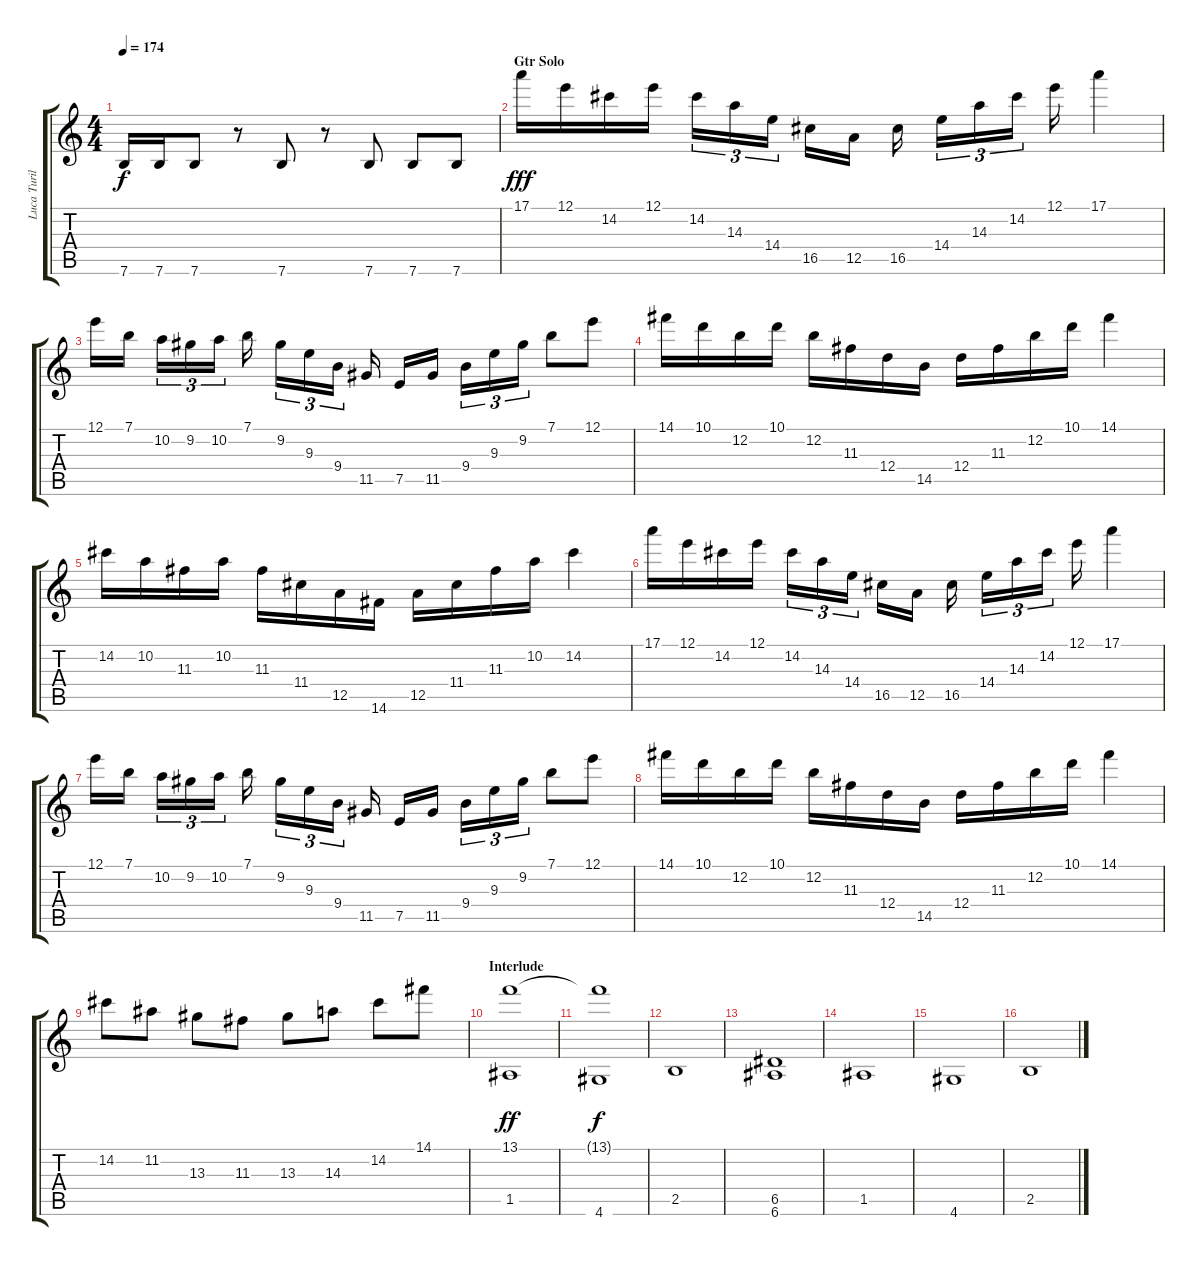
\track ("Luca Turilli (Gtr 1)" "Luca Turil") {instrument distortionguitar}
\staff {score tabs}
\tuning (E4 B3 G3 D3 A2 E2) {hide}
\ts (4 4)
\tempo 174
\clef g2
\ks c
7.6.16{dy f} 7.6.16 7.6.8 r.8 7.6.8 r.8 7.6.8 7.6.8 7.6.8 |
\section ("" "Gtr Solo")
17.1.16{dy fff} 12.1.16 14.2.16 12.1.16 14.2.16{tu (3 2)} 14.3.16{tu (3 2)} 14.4.16{tu (3 2)} 16.5.16 12.5.16 16.5.16 14.4.16{tu (3 2)} 14.3.16{tu (3 2)} 14.2.16{tu (3 2)} 12.1.16 17.1.4 |
12.1.16 7.1.16 10.2.16{tu (3 2)} 9.2.16{tu (3 2)} 10.2.16{tu (3 2)} 7.1.16 9.2.16{tu (3 2)} 9.3.16{tu (3 2)} 9.4.16{tu (3 2)} 11.5.16 7.5.16 11.5.16 9.4.16{tu (3 2)} 9.3.16{tu (3 2)} 9.2.16{tu (3 2)} 7.1.8 12.1.8 |
14.1.16 10.1.16 12.2.16 10.1.16 12.2.16 11.3.16 12.4.16 14.5.16 12.4.16 11.3.16 12.2.16 10.1.16 14.1.4 |
14.2.16 10.2.16 11.3.16 10.2.16 11.3.16 11.4.16 12.5.16 14.6.16 12.5.16 11.4.16 11.3.16 10.2.16 14.2.4 |
17.1.16 12.1.16 14.2.16 12.1.16 14.2.16{tu (3 2)} 14.3.16{tu (3 2)} 14.4.16{tu (3 2)} 16.5.16 12.5.16 16.5.16 14.4.16{tu (3 2)} 14.3.16{tu (3 2)} 14.2.16{tu (3 2)} 12.1.16 17.1.4 |
12.1.16 7.1.16 10.2.16{tu (3 2)} 9.2.16{tu (3 2)} 10.2.16{tu (3 2)} 7.1.16 9.2.16{tu (3 2)} 9.3.16{tu (3 2)} 9.4.16{tu (3 2)} 11.5.16 7.5.16 11.5.16 9.4.16{tu (3 2)} 9.3.16{tu (3 2)} 9.2.16{tu (3 2)} 7.1.8 12.1.8 |
14.1.16 10.1.16 12.2.16 10.1.16 12.2.16 11.3.16 12.4.16 14.5.16 12.4.16 11.3.16 12.2.16 10.1.16 14.1.4 |
14.2.8 11.2.8 13.3.8 11.3.8 13.3.8 14.3.8 14.2.8 14.1.8 |
\section ("" "Interlude")
(13.1 1.5).1{dy ff} |
(13.1{t} 4.6).1{dy f} |
2.5.1 |
(6.5 6.6).1 |
1.5.1 |
4.6.1 |
2.5.1
